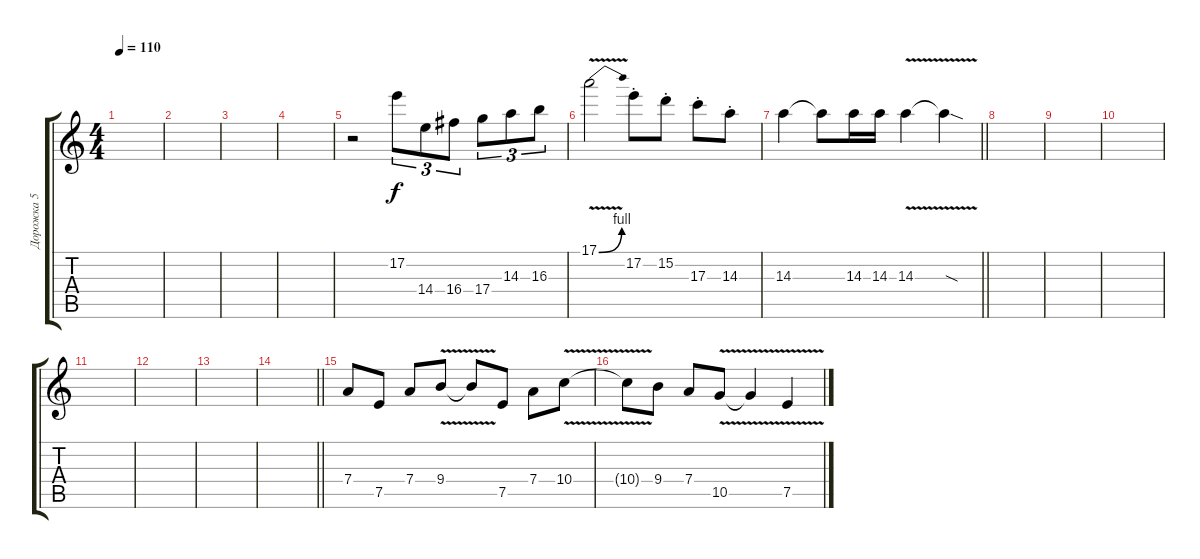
\track ("Дорожка 5" "Дорожка 5") {instrument distortionguitar}
\staff {score tabs}
\tuning (E4 B3 G3 D3 A2 E2) {hide}
\ts (4 4)
\tempo 110
\clef g2
\ks c
|
|
|
|
r.2 17.2.8{tu (3 2)} 14.4.8{tu (3 2)} 16.4.8{tu (3 2)} 17.4.8{tu (3 2)} 14.3.8{tu (3 2)} 16.3.8{tu (3 2)} |
17.1{be (bend 0 0 60 4) v}.2 17.2{st}.8 15.2{st}.8 17.3{st}.8 14.3{st}.8 |
\barLineRight lightlight
14.3.4 14.3{t}.8 14.3.16 14.3.16 14.3{v}.4 14.3{sod t}.4 |
|
|
|
|
|
|
\barLineRight lightlight
|
7.4.8 7.5.8 7.4.8 9.4{v}.8 9.4{t}.8 7.5.8 7.4.8 10.4{v}.8 |
10.4{t}.8 9.4.8 7.4.8 10.5{v}.8 10.5{t}.4 7.5{v}.4
